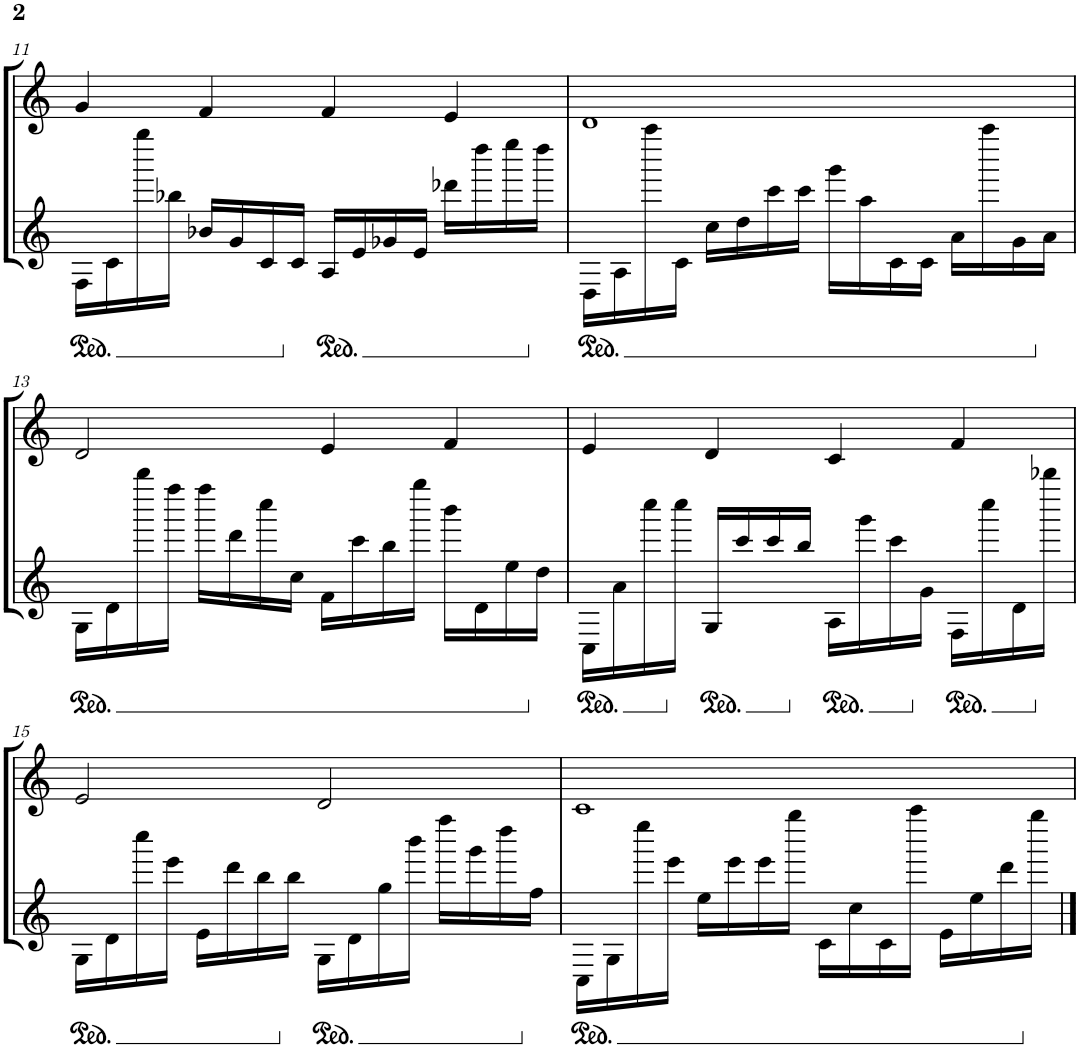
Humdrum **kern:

**kern	**kern
*part2	*part1
*staff2	*staff1
*I"Piano	*I"Voice
*I'Pno	*I'V
!!LO:PB:g=z
*clefG2	*clefG2
*k[]	*k[]
*M4/4	*M4/4
*ped	*
=11	=11
16F\LL	4g/
16c\	.
16gggg\	.
16bb-X\JJ	.
16b-X/LL	4f/
16g/	.
16c/	.
*Xped	*
16c/JJ	.
*ped	*
16A/LL	4f/
16e/	.
16g-X/	.
16e/JJ	.
16ddd-X\LL	4e/
16dddd\	.
16eeee\	.
*Xped	*
16dddd\JJ	.
=12	=12
*ped	*
16D\LL	1d
16A\	.
16aaaa\	.
16c\JJ	.
16cc\LL	.
16dd\	.
16ccc\	.
16ccc\JJ	.
16ggg\LL	.
16aa\	.
16c\	.
16c\JJ	.
16a\LL	.
16aaaa\	.
16g\	.
*Xped	*
16a\JJ	.
!!LO:LB:g=z
=13	=13
*ped	*
16G\LL	2d/
16d\	.
16bbbb\	.
16ffff\JJ	.
16ffff\LL	.
16ddd\	.
16cccc\	.
16cc\JJ	.
16f\LL	4e/
16ccc\	.
16bb\	.
16gggg\JJ	.
16bbb\LL	4f/
16d\	.
16ee\	.
*Xped	*
16dd\JJ	.
=14	=14
*ped	*
16C\LL	4e/
16a\	.
16cccc\	.
*Xped	*
16cccc\JJ	.
*ped	*
16G/LL	4d/
16ccc/	.
16ccc/	.
*Xped	*
16bb/JJ	.
*ped	*
16A\LL	4c/
16ggg\	.
16ccc\	.
*Xped	*
16g\JJ	.
*ped	*
16F\LL	4f/
16cccc\	.
16d\	.
*Xped	*
16bbbb-X\JJ	.
!!LO:LB:g=z
=15	=15
*ped	*
16G\LL	2e/
16d\	.
16cccc\	.
16eee\JJ	.
16e\LL	.
16ddd\	.
16bb\	.
*Xped	*
16bb\JJ	.
*ped	*
16G\LL	2d/
16d\	.
16gg\	.
16bbb\JJ	.
16ffff\LL	.
16ggg\	.
16dddd\	.
*Xped	*
16ff\JJ	.
=16	=16
*ped	*
16C\LL	1c
16G\	.
16eeee\	.
16eee\JJ	.
16ee\LL	.
16eee\	.
16eee\	.
16gggg\JJ	.
16c\LL	.
16cc\	.
16c\	.
16aaaa\JJ	.
16e\LL	.
16ee\	.
16ddd\	.
*Xped	*
16gggg\JJ	.
=	=
*-	*-
